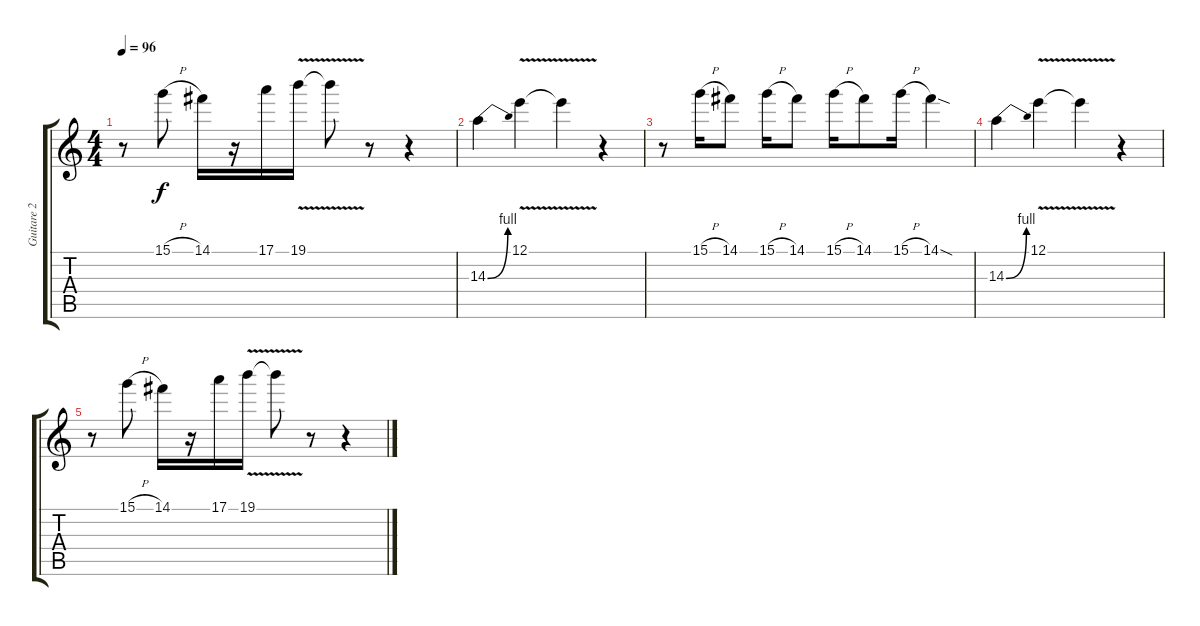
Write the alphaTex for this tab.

\track ("Guitare 2" "Guitare 2") {instrument distortionguitar}
\staff {score tabs}
\tuning (E4 B3 G3 D3 A2 E2) {hide}
\ts (4 4)
\tempo 96
\clef g2
\ks c
r.8{dy f} 15.1{h}.8 14.1.16 r.16 17.1.16 19.1{v}.16 19.1{t}.8 r.8 r.4 |
14.3{be (bend 0 0 60 4)}.4{volume 12} 12.1{v}.4 12.1{t}.4 r.4 |
r.8{volume 9} 15.1{h}.16 14.1.8 15.1{h}.16 14.1.8 15.1{h}.16 14.1.8 15.1{h}.16 14.1{sod}.4 |
14.3{be (bend 0 0 60 4)}.4{volume 6} 12.1{v}.4 12.1{t}.4 r.4 |
r.8 15.1{h}.8 14.1.16 r.16 17.1.16 19.1{v}.16 19.1{t}.8 r.8 r.4
